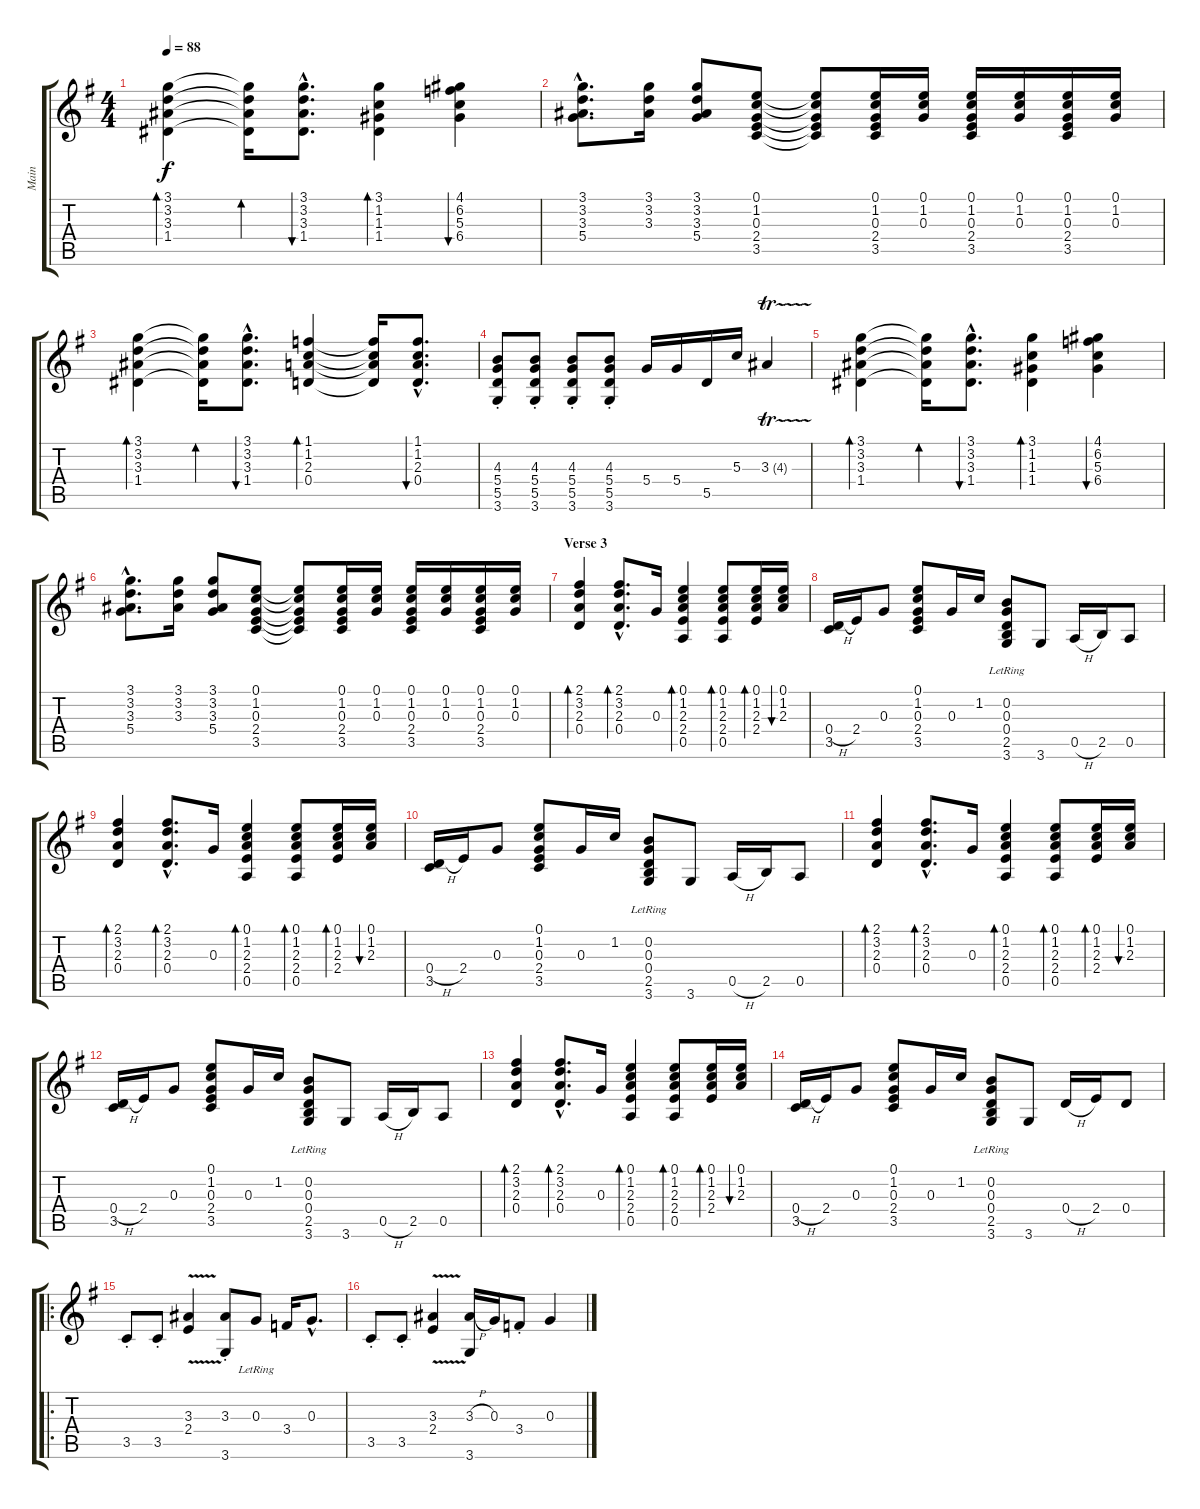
\track ("Main" "Main") {instrument overdrivenguitar}
\staff {score tabs}
\tuning (E4 B3 G3 D3 A2 E2) {hide}
\ts (4 4)
\tempo 88
\clef g2
\ks g
(3.1 3.2 3.3 1.4).4{bd 30 dy f} (3.1{t} 3.2{t} 3.3{t} 1.4{t}).16{bd 30} (3.1{hac} 3.2{hac} 3.3{hac} 1.4{hac}).8{d bu 30} (3.1 1.2 1.3 1.4).4{bd 30} (4.1 6.2 5.3 6.4).4{bu 30} |
(3.1{hac} 3.2{hac} 3.3{hac} 5.4{hac}).8{d} (3.1 3.2 3.3).16 (3.1 3.2 3.3 5.4).8 (0.1 1.2 0.3 2.4 3.5).8 (0.1{t} 1.2{t} 0.3{t} 2.4{t} 3.5{t}).8 (0.1 1.2 0.3 2.4 3.5).16 (0.1 1.2 0.3).16 (0.1 1.2 0.3 2.4 3.5).16 (0.1 1.2 0.3).16 (0.1 1.2 0.3 2.4 3.5).16 (0.1 1.2 0.3).16 |
(3.1 3.2 3.3 1.4).4{bd 30} (3.1{t} 3.2{t} 3.3{t} 1.4{t}).16{bd 30} (3.1{hac} 3.2{hac} 3.3{hac} 1.4{hac}).8{d bu 30} (1.1 1.2 2.3 0.4).4{bd 30} (1.1{t} 1.2{t} 2.3{t} 0.4{t}).16 (1.1{hac} 1.2{hac} 2.3{hac} 0.4{hac}).8{d bu 30} |
(4.3{st} 5.4{st} 5.5{st} 3.6{st}).8 (4.3{st} 5.4{st} 5.5{st} 3.6{st}).8 (4.3{st} 5.4{st} 5.5{st} 3.6{st}).8 (4.3{st} 5.4{st} 5.5{st} 3.6{st}).8 5.4.16 5.4.16 5.5.16 5.3.16 3.3{tr (4 16)}.4 |
(3.1 3.2 3.3 1.4).4{bd 30} (3.1{t} 3.2{t} 3.3{t} 1.4{t}).16{bd 30} (3.1{hac} 3.2{hac} 3.3{hac} 1.4{hac}).8{d bu 30} (3.1 1.2 1.3 1.4).4{bd 30} (4.1 6.2 5.3 6.4).4{bu 30} |
(3.1{hac} 3.2{hac} 3.3{hac} 5.4{hac}).8{d} (3.1 3.2 3.3).16 (3.1 3.2 3.3 5.4).8 (0.1 1.2 0.3 2.4 3.5).8 (0.1{t} 1.2{t} 0.3{t} 2.4{t} 3.5{t}).8 (0.1 1.2 0.3 2.4 3.5).16 (0.1 1.2 0.3).16 (0.1 1.2 0.3 2.4 3.5).16 (0.1 1.2 0.3).16 (0.1 1.2 0.3 2.4 3.5).16 (0.1 1.2 0.3).16 |
\section ("" "Verse 3")
(2.1 3.2 2.3 0.4).4{bd 30} (2.1{hac} 3.2{hac} 2.3{hac} 0.4{hac}).8{d bd 30} 0.3.16 (0.1 1.2 2.3 2.4 0.5).4{bd 30} (0.1 1.2 2.3 2.4 0.5).8{bd 30} (0.1 1.2 2.3 2.4).16{bd 30} (0.1 1.2 2.3).16{bu 30} |
(0.4{h} 3.5).16 2.4.16 0.3.8 (0.1 1.2 0.3 2.4 3.5).8 0.3.16 1.2.16 (0.2{lr} 0.3{lr} 0.4{lr} 2.5{lr} 3.6{lr}).8 3.6.8 0.5{h}.16 2.5.16 0.5.8 |
(2.1 3.2 2.3 0.4).4{bd 30} (2.1{hac} 3.2{hac} 2.3{hac} 0.4{hac}).8{d bd 30} 0.3.16 (0.1 1.2 2.3 2.4 0.5).4{bd 30} (0.1 1.2 2.3 2.4 0.5).8{bd 30} (0.1 1.2 2.3 2.4).16{bd 30} (0.1 1.2 2.3).16{bu 30} |
(0.4{h} 3.5).16 2.4.16 0.3.8 (0.1 1.2 0.3 2.4 3.5).8 0.3.16 1.2.16 (0.2{lr} 0.3{lr} 0.4{lr} 2.5{lr} 3.6{lr}).8 3.6.8 0.5{h}.16 2.5.16 0.5.8 |
(2.1 3.2 2.3 0.4).4{bd 30} (2.1{hac} 3.2{hac} 2.3{hac} 0.4{hac}).8{d bd 30} 0.3.16 (0.1 1.2 2.3 2.4 0.5).4{bd 30} (0.1 1.2 2.3 2.4 0.5).8{bd 30} (0.1 1.2 2.3 2.4).16{bd 30} (0.1 1.2 2.3).16{bu 30} |
(0.4{h} 3.5).16 2.4.16 0.3.8 (0.1 1.2 0.3 2.4 3.5).8 0.3.16 1.2.16 (0.2{lr} 0.3{lr} 0.4{lr} 2.5{lr} 3.6{lr}).8 3.6.8 0.5{h}.16 2.5.16 0.5.8 |
(2.1 3.2 2.3 0.4).4{bd 30} (2.1{hac} 3.2{hac} 2.3{hac} 0.4{hac}).8{d bd 30} 0.3.16 (0.1 1.2 2.3 2.4 0.5).4{bd 30} (0.1 1.2 2.3 2.4 0.5).8{bd 30} (0.1 1.2 2.3 2.4).16{bd 30} (0.1 1.2 2.3).16{bu 30} |
(0.4{h} 3.5).16 2.4.16 0.3.8 (0.1 1.2 0.3 2.4 3.5).8 0.3.16 1.2.16 (0.2{lr} 0.3{lr} 0.4{lr} 2.5{lr} 3.6{lr}).8 3.6.8 0.4{h}.16 2.4.16 0.4.8 |
\ro
3.5{st}.8 3.5{st}.8 (3.3{v} 2.4{v}).4 (3.3{st} 3.6{st}).8 0.3{lr}.8 3.4.16 0.3{hac}.8{d} |
3.5{st}.8 3.5{st}.8 (3.3{v} 2.4{v}).4 (3.3{h} 3.6).16 0.3.16 3.4{st}.8 0.3.4
